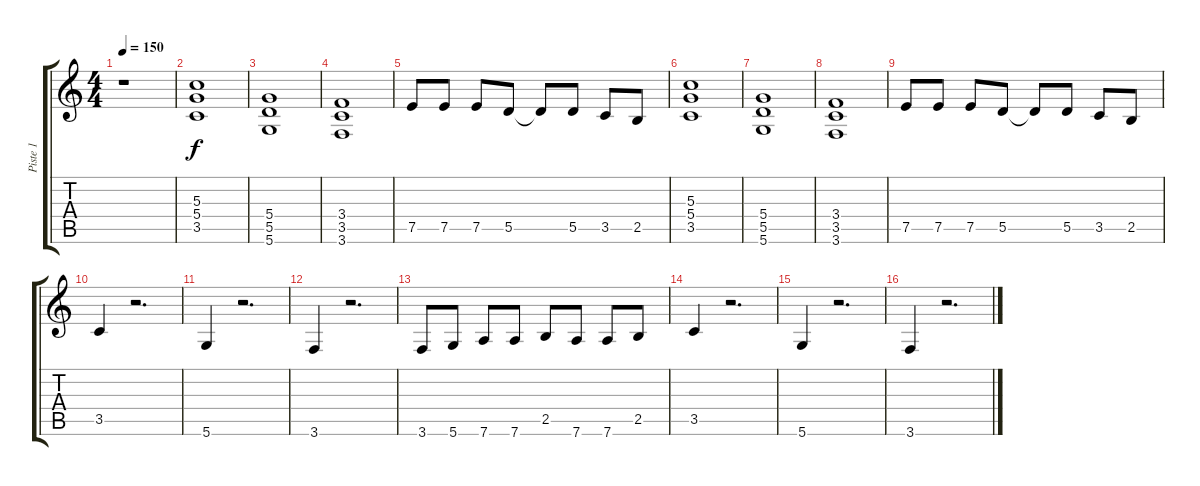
\track ("Piste 1" "Piste 1") {instrument distortionguitar}
\staff {score tabs}
\tuning (E4 B3 G3 D3 A2 D2) {hide}
\ts (4 4)
\tempo 150
\clef g2
\ks c
r.1{dy f} |
(5.3 5.4 3.5).1 |
(5.4 5.5 5.6).1 |
(3.4 3.5 3.6).1 |
7.5.8 7.5.8 7.5.8 5.5.8 5.5{t}.8 5.5.8 3.5.8 2.5.8 |
(5.3 5.4 3.5).1 |
(5.4 5.5 5.6).1 |
(3.4 3.5 3.6).1 |
7.5.8 7.5.8 7.5.8 5.5.8 5.5{t}.8 5.5.8 3.5.8 2.5.8 |
3.5.4{instrument electricguitarmuted} r.2{d} |
5.6.4{instrument electricguitarmuted} r.2{d} |
3.6.4{instrument electricguitarmuted} r.2{d} |
3.6.8{instrument electricguitarmuted} 5.6.8 7.6.8 7.6.8 2.5.8 7.6.8 7.6.8 2.5.8 |
3.5.4{instrument electricguitarmuted} r.2{d} |
5.6.4{instrument electricguitarmuted} r.2{d} |
3.6.4{instrument electricguitarmuted} r.2{d}
